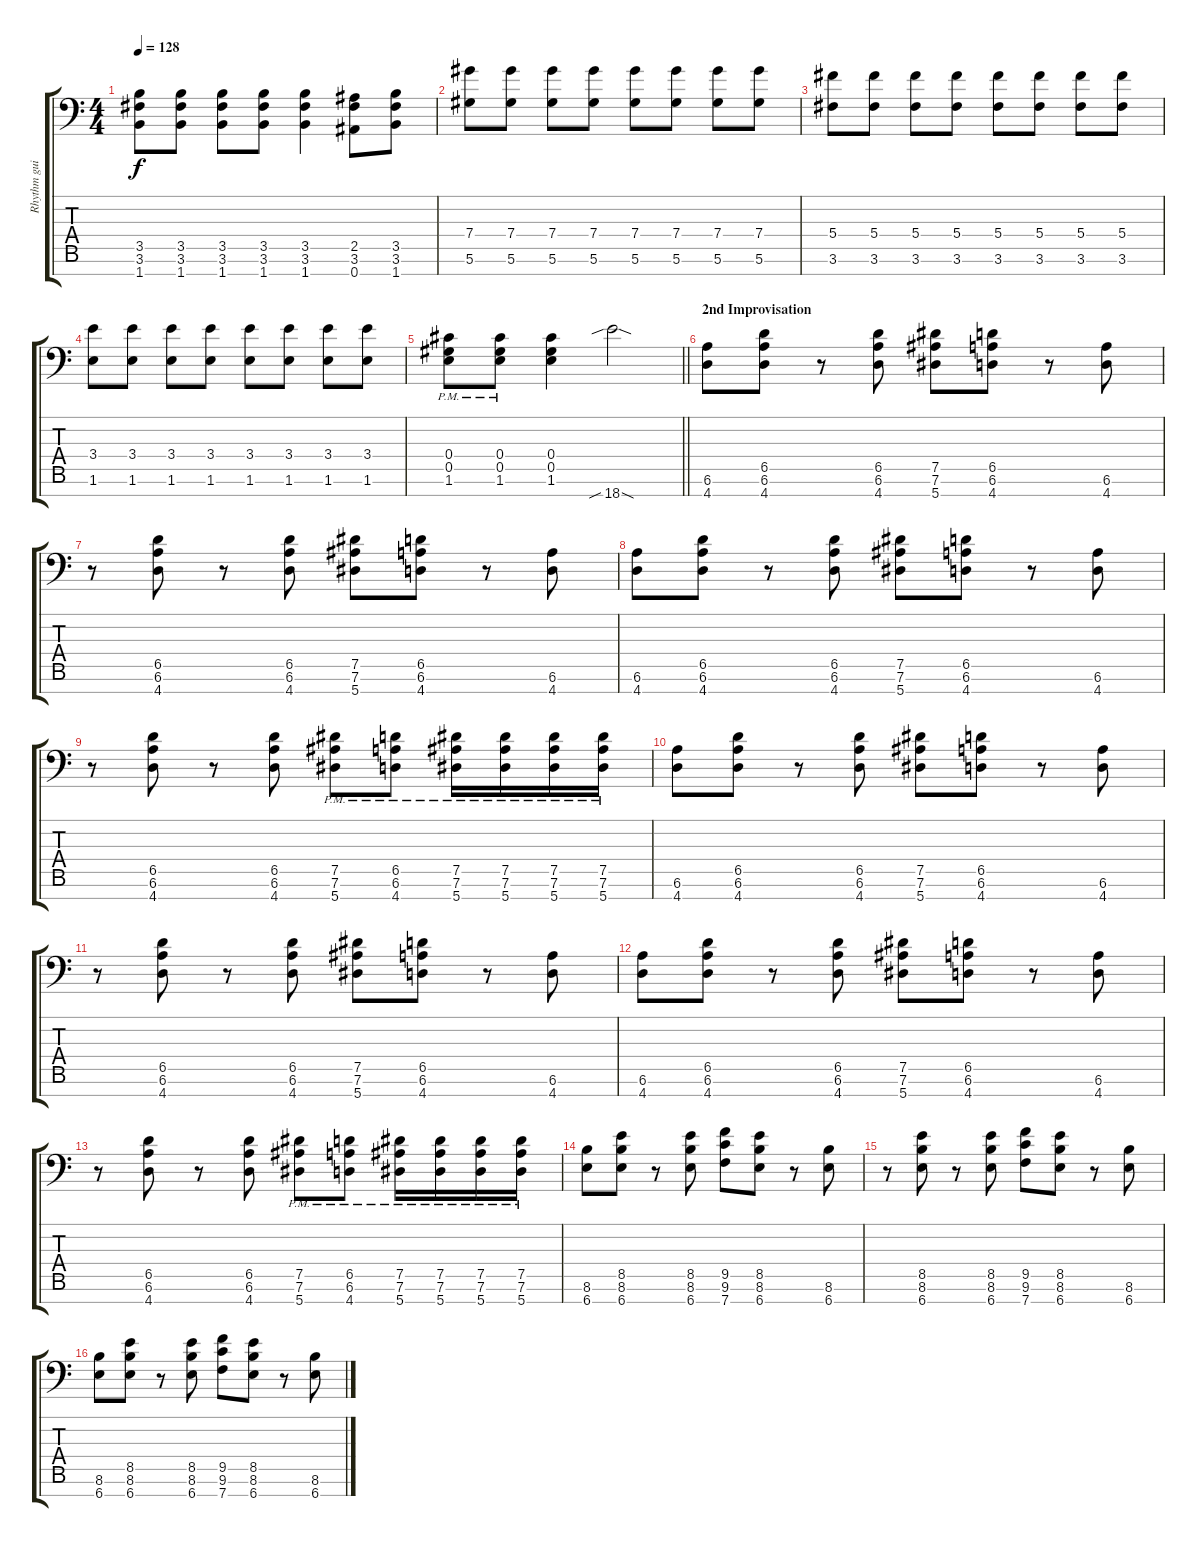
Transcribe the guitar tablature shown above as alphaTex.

\track ("Rhythm guitar" "Rhythm gui") {instrument overdrivenguitar}
\staff {score tabs}
\tuning (Eb4 Bb3 Gb3 Db3 Ab2 Eb2 Bb1) {hide}
\ts (4 4)
\tempo 128
\clef f4
\ks c
(3.5 3.6 1.7).8{dy f} (3.5 3.6 1.7).8 (3.5 3.6 1.7).8 (3.5 3.6 1.7).8 (3.5 3.6 1.7).4 (2.5 3.6 0.7).8 (3.5 3.6 1.7).8 |
(7.4 5.6).8 (7.4 5.6).8 (7.4 5.6).8 (7.4 5.6).8 (7.4 5.6).8 (7.4 5.6).8 (7.4 5.6).8 (7.4 5.6).8 |
(5.4 3.6).8 (5.4 3.6).8 (5.4 3.6).8 (5.4 3.6).8 (5.4 3.6).8 (5.4 3.6).8 (5.4 3.6).8 (5.4 3.6).8 |
(3.4 1.6).8 (3.4 1.6).8 (3.4 1.6).8 (3.4 1.6).8 (3.4 1.6).8 (3.4 1.6).8 (3.4 1.6).8 (3.4 1.6).8 |
\barLineRight lightlight
(0.4{pm} 0.5{pm} 1.6{pm}).8 (0.4{pm} 0.5{pm} 1.6{pm}).8 (0.4 0.5 1.6).4 18.7{sib sod}.2 |
\section ("" "2nd Improvisation")
(6.6 4.7).8 (6.5 6.6 4.7).8 r.8 (6.5 6.6 4.7).8 (7.5 7.6 5.7).8 (6.5 6.6 4.7).8 r.8 (6.6 4.7).8 |
r.8 (6.5 6.6 4.7).8 r.8 (6.5 6.6 4.7).8 (7.5 7.6 5.7).8 (6.5 6.6 4.7).8 r.8 (6.6 4.7).8 |
(6.6 4.7).8 (6.5 6.6 4.7).8 r.8 (6.5 6.6 4.7).8 (7.5 7.6 5.7).8 (6.5 6.6 4.7).8 r.8 (6.6 4.7).8 |
r.8 (6.5 6.6 4.7).8 r.8 (6.5 6.6 4.7).8 (7.5{pm} 7.6{pm} 5.7{pm}).8 (6.5{pm} 6.6{pm} 4.7{pm}).8 (7.5{pm} 7.6{pm} 5.7{pm}).16 (7.5{pm} 7.6{pm} 5.7{pm}).16 (7.5{pm} 7.6{pm} 5.7{pm}).16 (7.5{pm} 7.6{pm} 5.7{pm}).16 |
(6.6 4.7).8 (6.5 6.6 4.7).8 r.8 (6.5 6.6 4.7).8 (7.5 7.6 5.7).8 (6.5 6.6 4.7).8 r.8 (6.6 4.7).8 |
r.8 (6.5 6.6 4.7).8 r.8 (6.5 6.6 4.7).8 (7.5 7.6 5.7).8 (6.5 6.6 4.7).8 r.8 (6.6 4.7).8 |
(6.6 4.7).8 (6.5 6.6 4.7).8 r.8 (6.5 6.6 4.7).8 (7.5 7.6 5.7).8 (6.5 6.6 4.7).8 r.8 (6.6 4.7).8 |
r.8 (6.5 6.6 4.7).8 r.8 (6.5 6.6 4.7).8 (7.5{pm} 7.6{pm} 5.7{pm}).8 (6.5{pm} 6.6{pm} 4.7{pm}).8 (7.5{pm} 7.6{pm} 5.7{pm}).16 (7.5{pm} 7.6{pm} 5.7{pm}).16 (7.5{pm} 7.6{pm} 5.7{pm}).16 (7.5{pm} 7.6{pm} 5.7{pm}).16 |
(8.6 6.7).8 (8.5 8.6 6.7).8 r.8 (8.5 8.6 6.7).8 (9.5 9.6 7.7).8 (8.5 8.6 6.7).8 r.8 (8.6 6.7).8 |
r.8 (8.5 8.6 6.7).8 r.8 (8.5 8.6 6.7).8 (9.5 9.6 7.7).8 (8.5 8.6 6.7).8 r.8 (8.6 6.7).8 |
(8.6 6.7).8 (8.5 8.6 6.7).8 r.8 (8.5 8.6 6.7).8 (9.5 9.6 7.7).8 (8.5 8.6 6.7).8 r.8 (8.6 6.7).8
